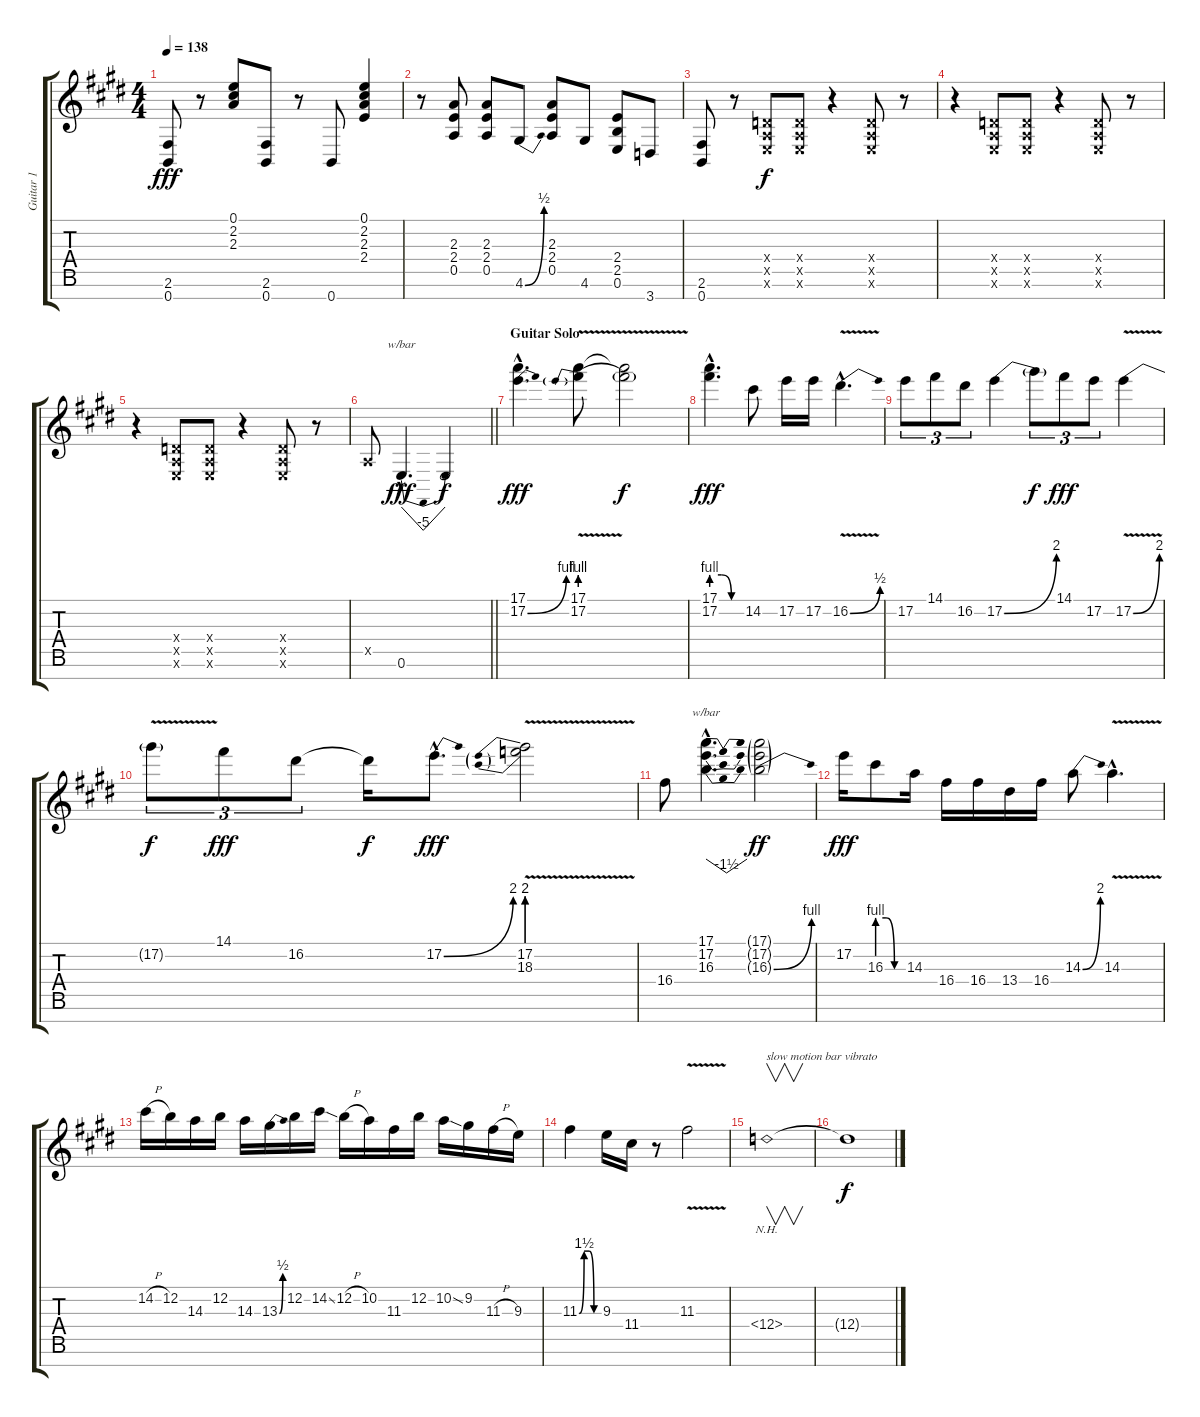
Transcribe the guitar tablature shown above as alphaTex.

\track ("Guitar 1" "Guitar 1") {instrument distortionguitar}
\staff {score tabs}
\tuning (E4 B3 G3 D3 A2 E2 B1) {hide}
\ts (4 4)
\tempo 138
\clef g2
\ks e
(2.6 0.7).8{dy fff} r.8 (0.1 2.2 2.3).8 (2.6 0.7).8 r.8 0.7.8 (0.1 2.2 2.3 2.4).4 |
r.8 (2.3 2.4 0.5).8 (2.3 2.4 0.5).8 4.6{be (bend 0 0 60 2)}.8 (2.3 2.4 0.5).8 4.6.8 (2.4 2.5 0.6).8 3.7.8 |
(2.6 0.7).8 r.8 (0.4{x} 0.5{x} 0.6{x}).8{dy f} (0.4{x} 0.5{x} 0.6{x}).8 r.4 (0.4{x} 0.5{x} 0.6{x}).8 r.8 |
r.4 (0.4{x} 0.5{x} 0.6{x}).8 (0.4{x} 0.5{x} 0.6{x}).8 r.4 (0.4{x} 0.5{x} 0.6{x}).8 r.8 |
r.4 (0.4{x} 0.5{x} 0.6{x}).8 (0.4{x} 0.5{x} 0.6{x}).8 r.4 (0.4{x} 0.5{x} 0.6{x}).8 r.8 |
\barLineRight lightlight
0.5{x}.8 0.6{hac}.4{d tbe (dip default 0 0 23 -20 60 0) dy fff} 0.6{t}.2{dy f} |
\section ("" "Guitar Solo")
(17.1{hac} 17.2{be (bend 0 0 60 4) hac}).4{d dy fff} (17.1 17.2{be (prebend 0 4 60 4) v}).8 (17.1{t} 17.2{t}).2{dy f} |
(17.1{hac} 17.2{be (custom 0 4 20 4 40 0 60 0) hac}).4{d dy fff} 14.2.8 17.2.16 17.2.16 16.2{be (bend 0 0 60 2) v hac}.4{d} |
17.2.8{tu (3 2)} 14.1.8{tu (3 2)} 16.2.8{tu (3 2)} 17.2{be (bend 0 0 60 8)}.4 17.2{t}.8{tu (3 2) dy f} 14.1.8{tu (3 2) dy fff} 17.2.8{tu (3 2)} 17.2{be (bend 0 0 60 8) v}.4 |
17.2{t}.8{tu (3 2) dy f} 14.1.8{tu (3 2) dy fff} 16.2.8{tu (3 2)} 16.2{t}.16{dy f} 17.2{be (bend 0 0 60 8) hac}.8{d dy fff} (17.2{be (prebend 0 8 60 8) v} 18.3{be (prebend 0 8 60 8) v}).2 |
16.4.8 (17.1{hac} 17.2{hac} 16.3{hac}).4{d tbe (dip default 0 0 30 -6 60 0)} (17.1{g} 17.2{g} 16.3{be (bend 0 0 60 4) g}).2{dy ff} |
17.2.16{dy fff} 16.3{be (custom 0 4 20 4 40 0 60 0)}.8 14.3.16 16.4.16 16.4.16 13.4.16 16.4.16 14.3{be (bend 0 0 60 8)}.8 14.3{v hac}.4{d} |
14.2{h}.16 12.2.16 14.3.16 12.2.16 14.3.16 13.3{be (bend 0 0 60 2)}.16 12.2.16 14.2{ss}.16 12.2{h}.16 10.2.16 11.3.16 12.2.16 10.2{ss}.16 9.2.16 11.3{h}.16 9.3.16 |
11.3{be (custom 0 0 15 6 30 6 45 0 60 0)}.4 9.3.16 11.4.16 r.8 11.3{v}.2 |
12.4{nh}.1{v txt "slow motion bar vibrato"} |
12.4{t}.1{dy f}
